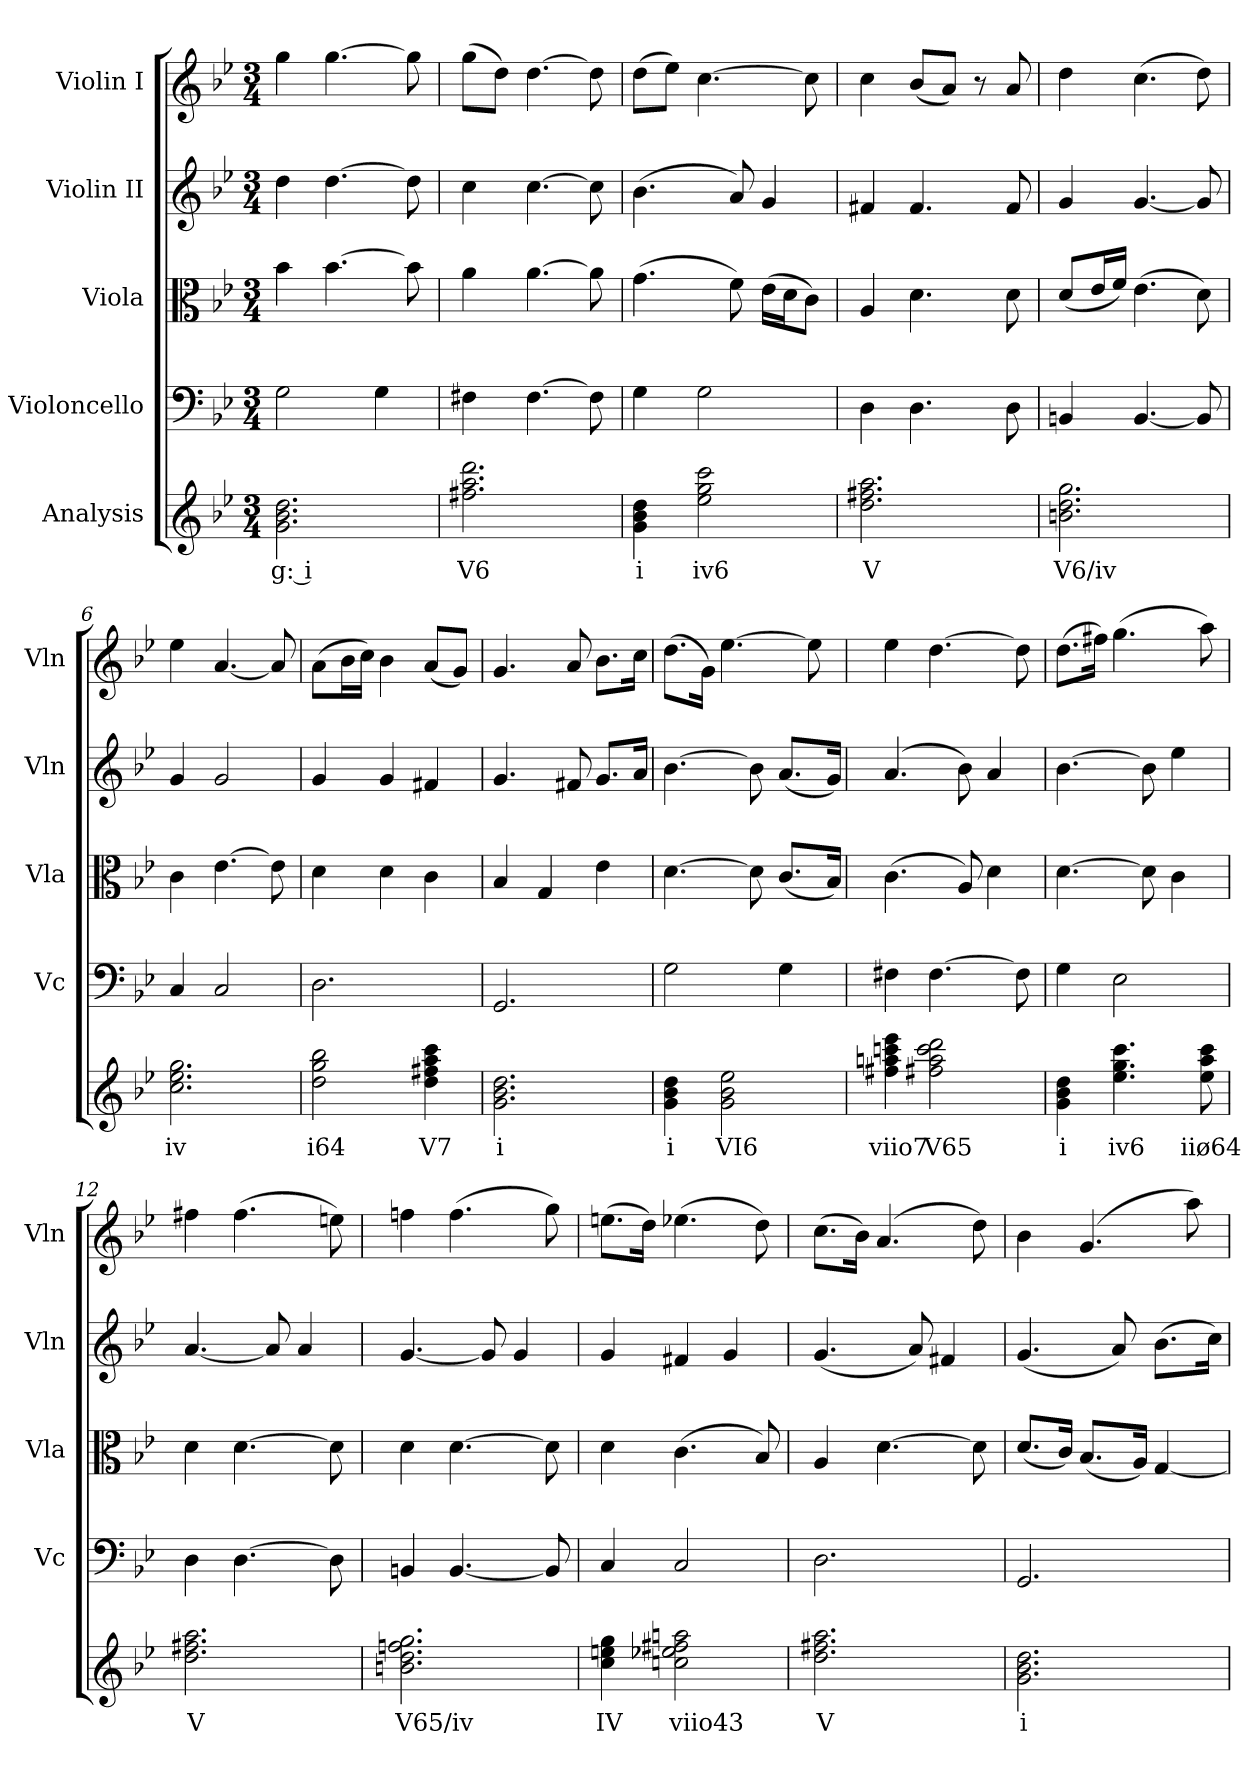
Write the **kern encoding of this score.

**kern	**text	**kern	**kern	**kern	**kern
*part5	*part5	*part4	*part3	*part2	*part1
*staff5	*staff5	*staff4	*staff3	*staff2	*staff1
*I"Analysis	*	*I"Violoncello	*I"Viola	*I"Violin II	*I"Violin I
*	*	*I'Vc	*I'Vla	*I'Vln	*I'Vln
*	*	*clefF4	*clefC3	*clefG2	*clefG2
*k[b-e-]	*	*k[b-e-]	*k[b-e-]	*k[b-e-]	*k[b-e-]
*M3/4	*	*M3/4	*M3/4	*M3/4	*M3/4
=1	=1	=1	=1	=1	=1
2.g 2.b- 2.dd	g: i	2G\	4b-\	4dd\	4gg\
.	.	.	[4.b-\	[4.dd\	[4.gg\
.	.	4G\	.	.	.
.	.	.	8b-\]	8dd\]	8gg\]
=2	=2	=2	=2	=2	=2
2.ff#X 2.aa 2.ddd	V6	4F#X\	4a\	4cc\	(>8gg\L
.	.	.	.	.	8dd\J)
.	.	[4.F#\	[4.a\	[4.cc\	[4.dd\
.	.	8F#\]	8a\]	8cc\]	8dd\]
=3	=3	=3	=3	=3	=3
4g 4b- 4dd	i	4G\	(>4.g\	(>4.b-\	(>8dd\L
.	.	.	.	.	8ee-\J)
2ee- 2gg 2ccc	iv6	2G\	.	.	[4.cc\
.	.	.	8f\)	8a/)	.
.	.	.	(>16e-\LL	4g/	.
.	.	.	16d\J	.	.
.	.	.	8c\J)	.	8cc\]
=4	=4	=4	=4	=4	=4
2.dd 2.ff#X 2.aa	V	4D\	4A/	4f#X/	4cc\
.	.	4.D\	4.d\	4.f#/	(<8b-/L
.	.	.	.	.	8a/J)
.	.	.	.	.	8r
.	.	8D\	8d\	8f#/	8a/
!!LO:LB:g=z
=5	=5	=5	=5	=5	=5
2.bn 2.dd 2.gg	V6/iv	4BBn/	(<8d/L	4g/	4dd\
.	.	.	16e-/L	.	.
.	.	.	16f/JJ)	.	.
.	.	[4.BB/	(>4.e-\	[4.g/	(>4.cc\
.	.	8BB/]	8d\)	8g/]	8dd\)
=6	=6	=6	=6	=6	=6
2.cc 2.ee- 2.gg	iv	4C/	4c\	4g/	4ee-\
.	.	2C/	[4.e-\	2g/	[4.a/
.	.	.	8e-\]	.	8a/]
=7	=7	=7	=7	=7	=7
2dd 2gg 2bb-	i64	2.D\	4d\	4g/	(>8a\L
.	.	.	.	.	16b-\L
.	.	.	.	.	16cc\JJ)
.	.	.	4d\	4g/	4b-\
4dd 4ff#X 4aa 4ccc	V7	.	4c\	4f#X/	(<8a/L
.	.	.	.	.	8g/J)
=8	=8	=8	=8	=8	=8
2.g 2.b- 2.dd	i	2.GG/	4B-/	4.g/	4.g/
.	.	.	4G/	.	.
.	.	.	.	8f#X/	8a/
.	.	.	4e-\	8.g/L	8.b-\L
.	.	.	.	16a/Jk	16cc\Jk
!!LO:LB:g=z
=9	=9	=9	=9	=9	=9
4g 4b- 4dd	i	2G\	[4.d\	[4.b-\	(>8.dd\L
.	.	.	.	.	16g\Jk)
2g 2b- 2ee-	VI6	.	.	.	[4.ee-\
.	.	.	8d\]	8b-\]	.
.	.	4G\	(<8.c/L	(<8.a/L	.
.	.	.	.	.	8ee-\]
.	.	.	16B-/Jk)	16g/Jk)	.
=10	=10	=10	=10	=10	=10
4ff#X 4aan 4cccn 4eee-	viio7	4F#X\	(>4.c\	(>4.a/	4ee-\
2ff#X 2aa 2ccc 2ddd	V65	[4.F#\	.	.	[4.dd\
.	.	.	8A/)	8b-\)	.
.	.	.	4d\	4a/	.
.	.	8F#\]	.	.	8dd\]
=11	=11	=11	=11	=11	=11
4g 4b- 4dd	i	4G\	[4.d\	[4.b-\	(>8.dd\L
.	.	.	.	.	16ff#X\Jk)
4.ee- 4.gg 4.ccc	iv6	2E-\	.	.	(>4.gg\
.	.	.	8d\]	8b-\]	.
.	.	.	4c\	4ee-\	.
8ee- 8aa 8ccc	iiø64	.	.	.	8aa\)
=12	=12	=12	=12	=12	=12
2.dd 2.ff#X 2.aa	V	4D\	4d\	[4.a/	4ff#X\
.	.	[4.D\	[4.d\	.	(>4.ff#\
.	.	.	.	8a/]	.
.	.	.	.	4a/	.
.	.	8D\]	8d\]	.	8een\)
!!LO:PB:g=z
=13	=13	=13	=13	=13	=13
2.bn 2.dd 2.ffn 2.gg	V65/iv	4BBn/	4d\	[4.g/	4ffn\
.	.	[4.BB/	[4.d\	.	(>4.ff\
.	.	.	.	8g/]	.
.	.	.	.	4g/	.
.	.	8BB/]	8d\]	.	8gg\)
=14	=14	=14	=14	=14	=14
4cc 4een 4gg	IV	4C/	4d\	4g/	(>8.een\L
.	.	.	.	.	16dd\Jk)
2ccn 2ee-X 2ff#X 2aan	viio43	2C/	(>4.c\	4f#X/	(>4.ee-X\
.	.	.	.	4g/	.
.	.	.	8B-/)	.	8dd\)
=15	=15	=15	=15	=15	=15
2.dd 2.ff#X 2.aa	V	2.D\	4A/	(<4.g/	(>8.cc\L
.	.	.	.	.	16b-\Jk)
.	.	.	[4.d\	.	(>4.a/
.	.	.	.	8a/)	.
.	.	.	.	4f#X/	.
.	.	.	8d\]	.	8dd\)
=16	=16	=16	=16	=16	=16
2.g 2.b- 2.dd	i	2.GG/	(<8.d/L	(<4.g/	4b-\
.	.	.	16c/Jk)	.	.
.	.	.	(<8.B-/L	.	(>4.g/
.	.	.	.	8a/)	.
.	.	.	16A/Jk)	.	.
.	.	.	[4G/	(>8.b-\L	.
.	.	.	.	.	8aa\)
.	.	.	.	16cc\Jk)	.
=	=	=	=	=	=
*-	*-	*-	*-	*-	*-
